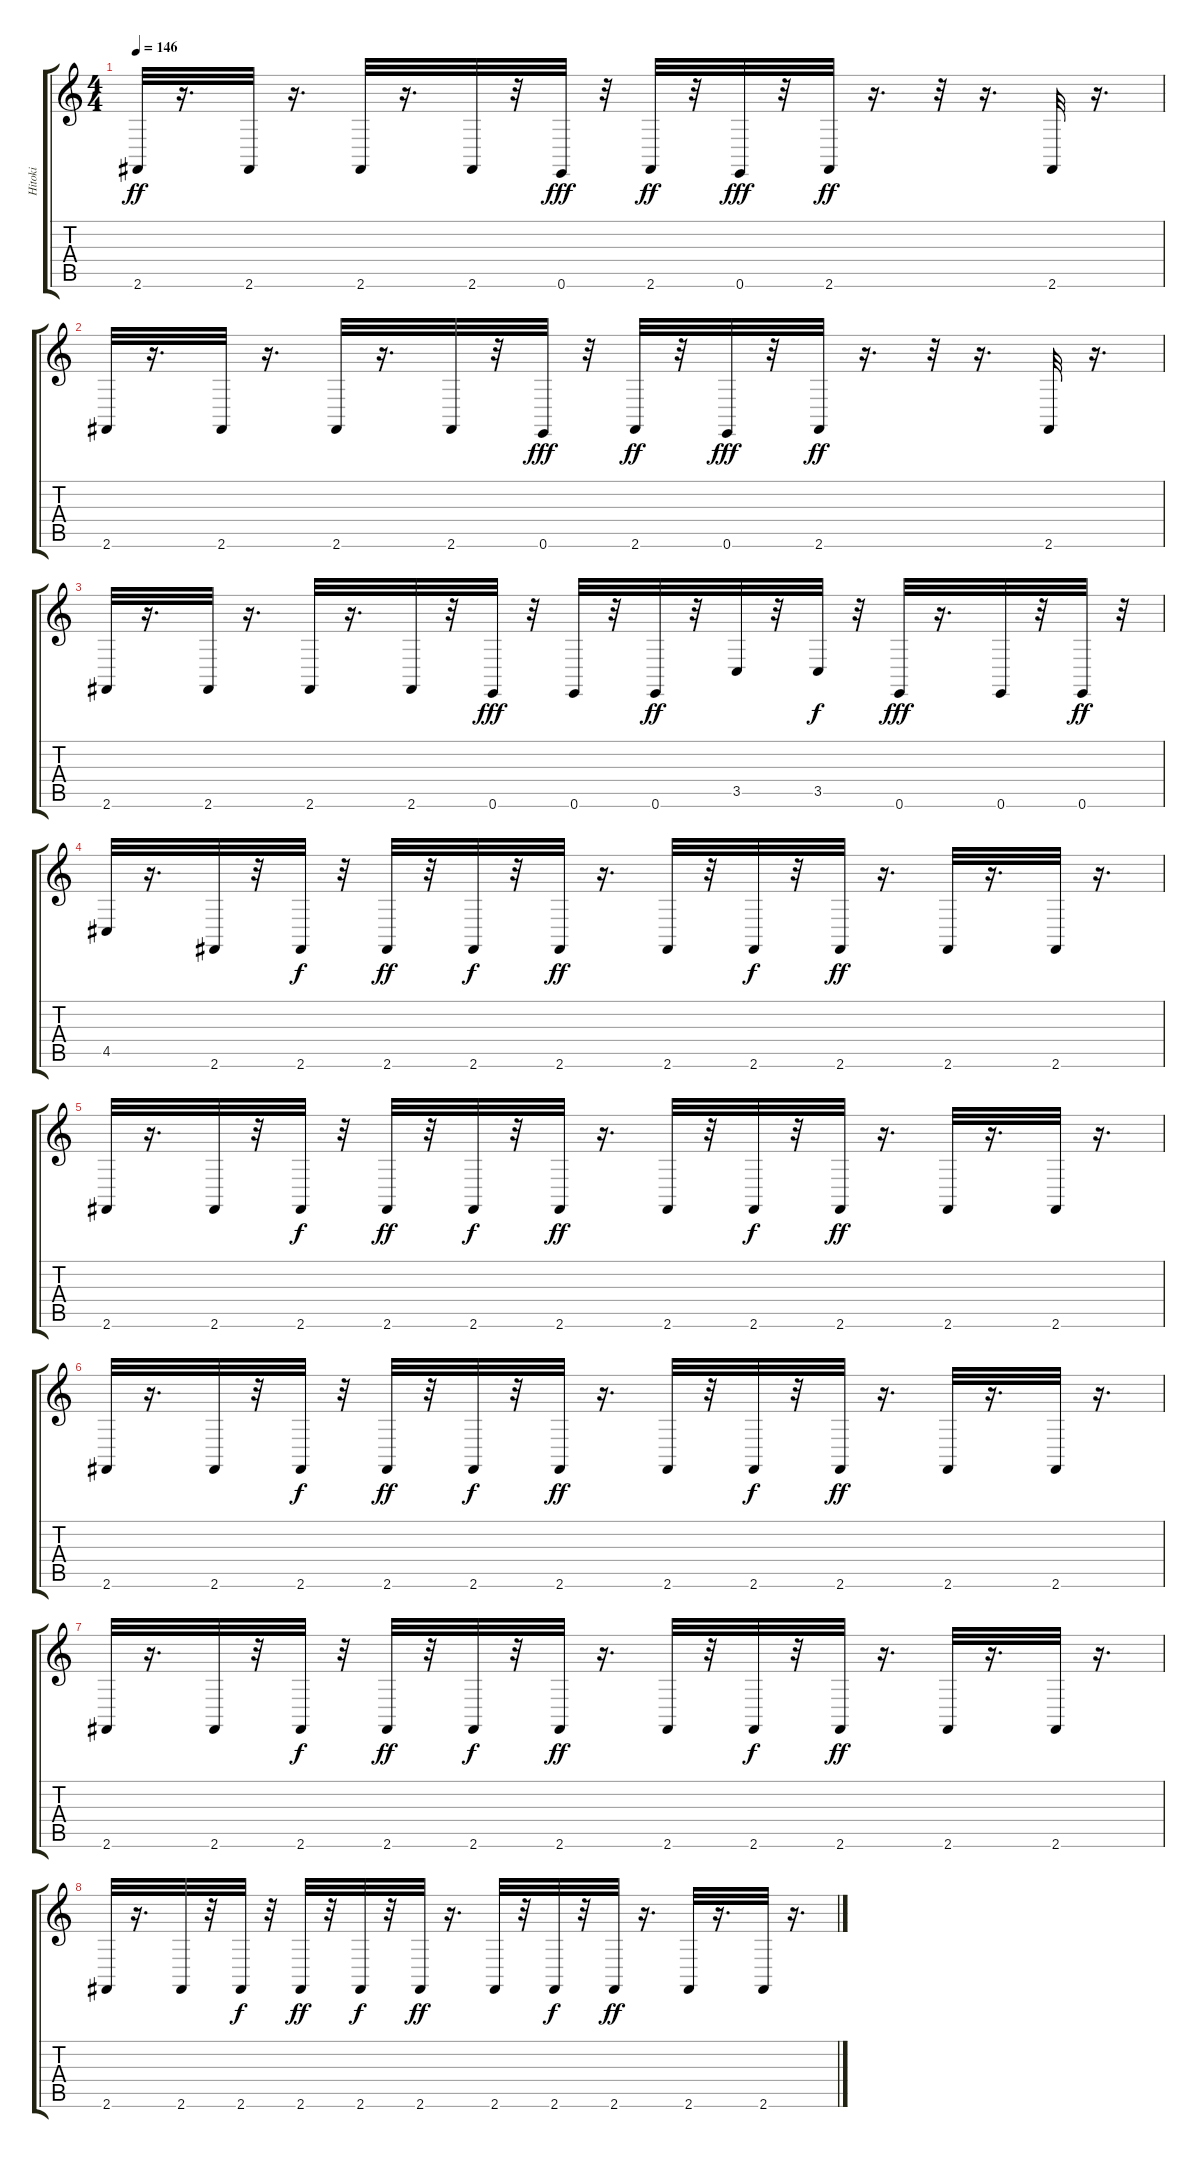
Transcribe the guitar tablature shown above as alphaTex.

\track ("Hitoki " "Hitoki ") {instrument acousticgrandpiano}
\staff {score tabs}
\tuning (E4 B3 G3 D3 A2 E2) {hide}
\ts (4 4)
\tempo 146
\clef g2
\ks c
2.6.32{dy ff} r.16{d} 2.6.32 r.16{d} 2.6.32 r.16{d} 2.6.32 r.32 0.6.32{dy fff} r.32 2.6.32{dy ff} r.32 0.6.32{dy fff} r.32 2.6.32{dy ff} r.16{d} r.32 r.16{d} 2.6.32 r.16{d} |
2.6.32 r.16{d} 2.6.32 r.16{d} 2.6.32 r.16{d} 2.6.32 r.32 0.6.32{dy fff} r.32 2.6.32{dy ff} r.32 0.6.32{dy fff} r.32 2.6.32{dy ff} r.16{d} r.32 r.16{d} 2.6.32 r.16{d} |
2.6.32 r.16{d} 2.6.32 r.16{d} 2.6.32 r.16{d} 2.6.32 r.32 0.6.32{dy fff} r.32 0.6.32 r.32 0.6.32{dy ff} r.32 3.5.32 r.32 3.5.32{dy f} r.32 0.6.32{dy fff} r.16{d} 0.6.32 r.32 0.6.32{dy ff} r.32 |
4.5.32 r.16{d} 2.6.32 r.32 2.6.32{dy f} r.32 2.6.32{dy ff} r.32 2.6.32{dy f} r.32 2.6.32{dy ff} r.16{d} 2.6.32 r.32 2.6.32{dy f} r.32 2.6.32{dy ff} r.16{d} 2.6.32 r.16{d} 2.6.32 r.16{d} |
2.6.32 r.16{d} 2.6.32 r.32 2.6.32{dy f} r.32 2.6.32{dy ff} r.32 2.6.32{dy f} r.32 2.6.32{dy ff} r.16{d} 2.6.32 r.32 2.6.32{dy f} r.32 2.6.32{dy ff} r.16{d} 2.6.32 r.16{d} 2.6.32 r.16{d} |
2.6.32 r.16{d} 2.6.32 r.32 2.6.32{dy f} r.32 2.6.32{dy ff} r.32 2.6.32{dy f} r.32 2.6.32{dy ff} r.16{d} 2.6.32 r.32 2.6.32{dy f} r.32 2.6.32{dy ff} r.16{d} 2.6.32 r.16{d} 2.6.32 r.16{d} |
2.6.32 r.16{d} 2.6.32 r.32 2.6.32{dy f} r.32 2.6.32{dy ff} r.32 2.6.32{dy f} r.32 2.6.32{dy ff} r.16{d} 2.6.32 r.32 2.6.32{dy f} r.32 2.6.32{dy ff} r.16{d} 2.6.32 r.16{d} 2.6.32 r.16{d} |
2.6.32 r.16{d} 2.6.32 r.32 2.6.32{dy f} r.32 2.6.32{dy ff} r.32 2.6.32{dy f} r.32 2.6.32{dy ff} r.16{d} 2.6.32 r.32 2.6.32{dy f} r.32 2.6.32{dy ff} r.16{d} 2.6.32 r.16{d} 2.6.32 r.16{d}
